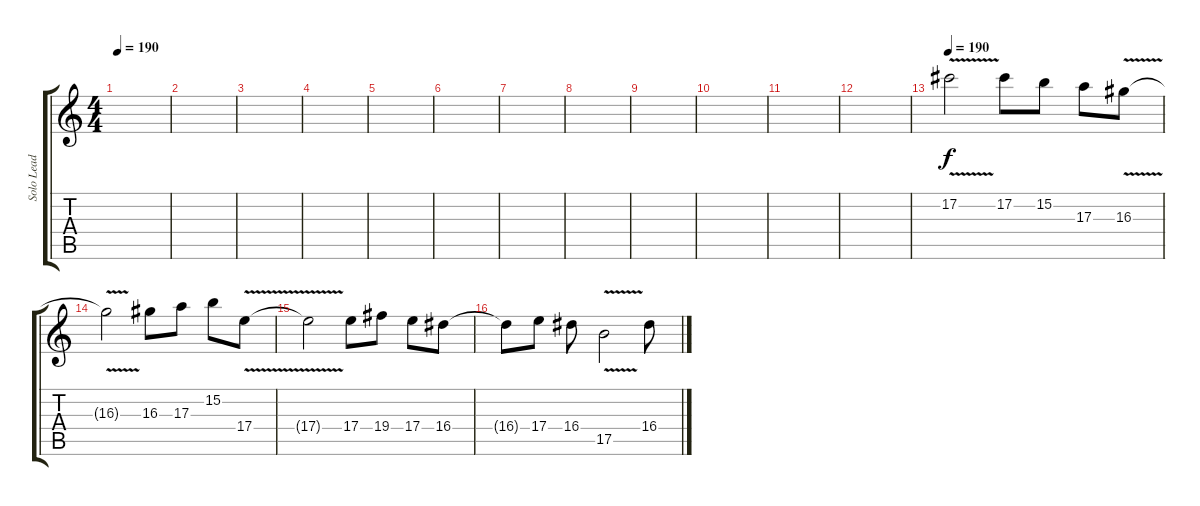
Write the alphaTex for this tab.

\track ("Solo Lead" "Solo Lead") {instrument distortionguitar}
\staff {score tabs}
\tuning (Db4 Ab3 E3 B2 Gb2 B1) {hide}
\ts (4 4)
\tempo 190
\clef g2
\ks c
|
|
|
|
|
|
|
|
|
|
|
|
\tempo 190
17.2{v}.2 17.2.8 15.2.8 17.3.8 16.3{v}.8 |
16.3{t}.2 16.3.8 17.3.8 15.2.8 17.4{v}.8 |
17.4{t}.2 17.4.8 19.4.8 17.4.8 16.4.8 |
16.4{t}.8 17.4.8 16.4.8 17.5{v}.2 16.4.8
